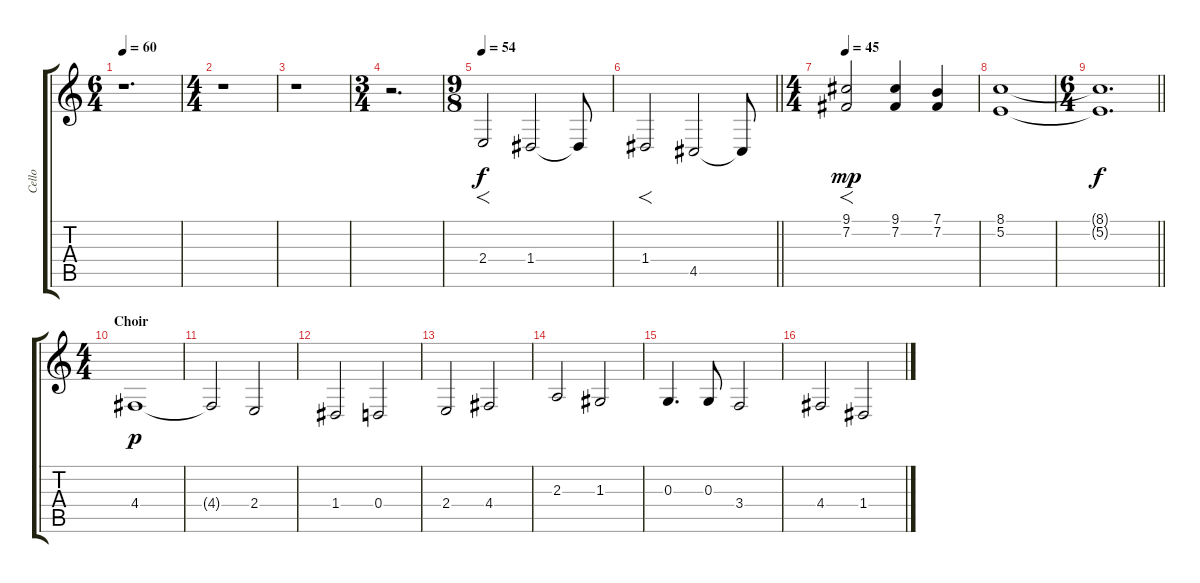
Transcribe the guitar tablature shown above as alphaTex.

\track ("Cello" "Cello") {instrument stringensemble1}
\staff {score tabs}
\tuning (E4 B3 G3 D3 A2 E2) {hide}
\ts (6 4)
\tempo 60
\clef g2
\ks c
r.1{d dy f instrument stringensemble1} |
\ts (4 4)
r.1 |
r.1 |
\ts (3 4)
r.2{d} |
\ts (9 8)
\tempo 54
2.4.2{f} 1.4.2 1.4{t}.8 |
\barLineRight lightlight
1.4.2{f} 4.5.2 4.5{t}.8 |
\ts (4 4)
\section ("" "")
\tempo 45
(9.1 7.2).2{f dy mp} (9.1 7.2).4 (7.1 7.2).4 |
(8.1 5.2).1 |
\ts (6 4)
\barLineRight lightlight
(8.1{t} 5.2{t}).1{d dy f volume 4} |
\ts (4 4)
\section ("" "Choir")
4.4.1{dy p volume 14} |
4.4{t}.2 2.4.2 |
1.4.2 0.4.2 |
2.4.2 4.4.2 |
2.3.2 1.3.2 |
0.3.4{d} 0.3.8 3.4.2 |
4.4.2 1.4.2
